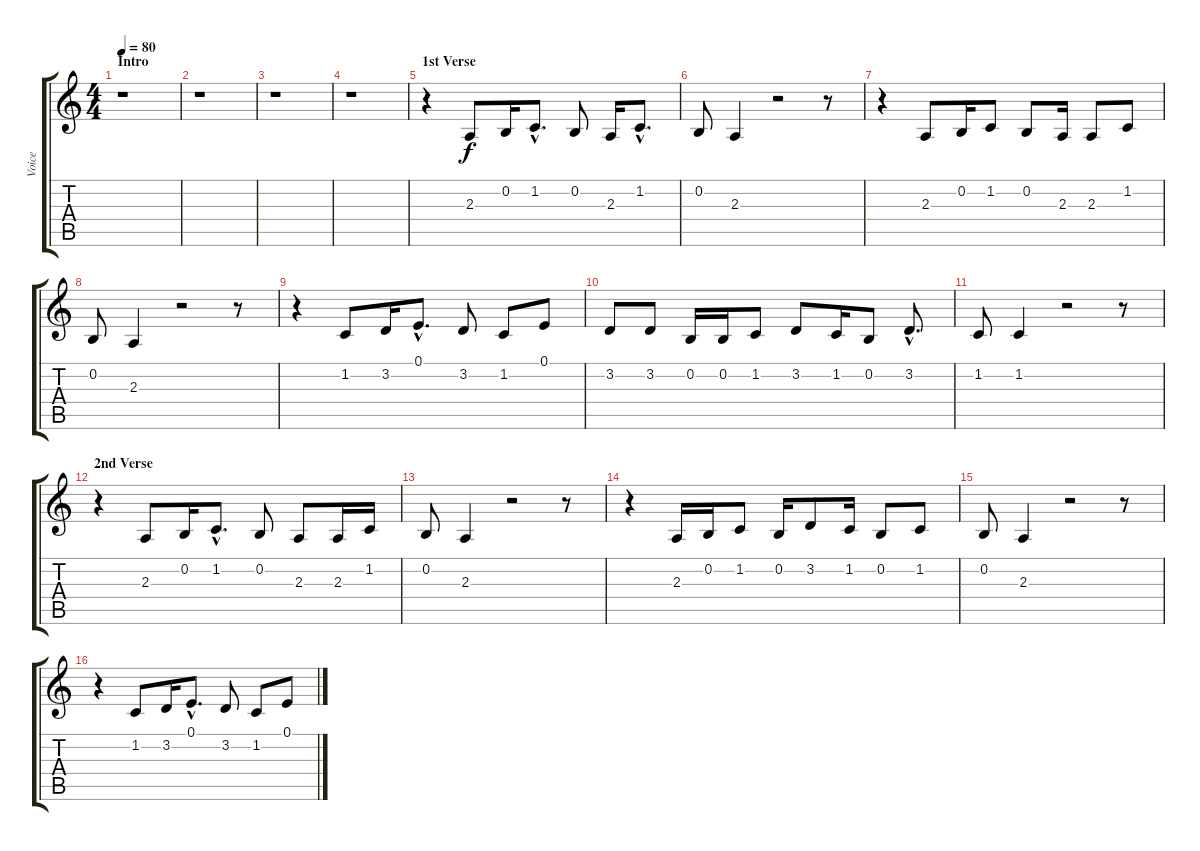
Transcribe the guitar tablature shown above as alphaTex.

\track ("Voice" "Voice") {instrument flute}
\staff {score tabs}
\tuning (E4 B3 G3 D3 A2 E2) {hide}
\ts (4 4)
\section ("" "Intro")
\tempo 80
\clef g2
\ks c
r.1{dy f instrument flute} |
r.1 |
r.1 |
r.1 |
\section ("" "1st Verse")
r.4 2.3.8 0.2.16 1.2{hac}.8{d} 0.2.8 2.3.16 1.2{hac}.8{d} |
0.2.8 2.3.4 r.2 r.8 |
r.4 2.3.8 0.2.16 1.2.8 0.2.8 2.3.16 2.3.8 1.2.8 |
0.2.8 2.3.4 r.2 r.8 |
r.4 1.2.8 3.2.16 0.1{hac}.8{d} 3.2.8 1.2.8 0.1.8 |
3.2.8 3.2.8 0.2.16 0.2.16 1.2.8 3.2.8 1.2.16 0.2.8 3.2{hac}.8{d} |
1.2.8 1.2.4 r.2 r.8 |
\section ("" "2nd Verse")
r.4 2.3.8 0.2.16 1.2{hac}.8{d} 0.2.8 2.3.8 2.3.16 1.2.16 |
0.2.8 2.3.4 r.2 r.8 |
r.4 2.3.16 0.2.16 1.2.8 0.2.16 3.2.8 1.2.16 0.2.8 1.2.8 |
0.2.8 2.3.4 r.2 r.8 |
r.4 1.2.8 3.2.16 0.1{hac}.8{d} 3.2.8 1.2.8 0.1.8
